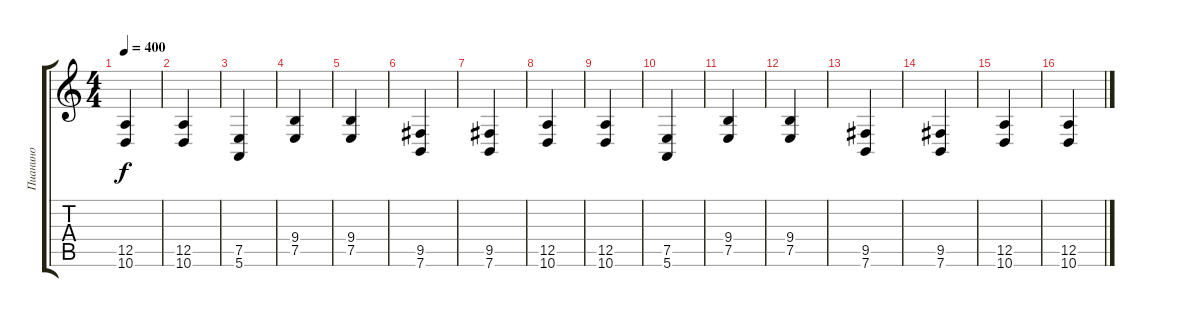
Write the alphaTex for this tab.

\track ("Пианино" "Пианино") {instrument acousticgrandpiano}
\staff {score tabs}
\tuning (E4 B3 G3 D3 A2 E2) {hide}
\ts (4 4)
\tempo 400
\clef g2
\ks c
(12.5 10.6).4{dy f} |
(12.5 10.6).4 |
(7.5 5.6).4 |
(9.4 7.5).4 |
(9.4 7.5).4 |
(9.5 7.6).4 |
(9.5 7.6).4 |
(12.5 10.6).4 |
(12.5 10.6).4 |
(7.5 5.6).4 |
(9.4 7.5).4 |
(9.4 7.5).4 |
(9.5 7.6).4 |
(9.5 7.6).4 |
(12.5 10.6).4 |
(12.5 10.6).4
